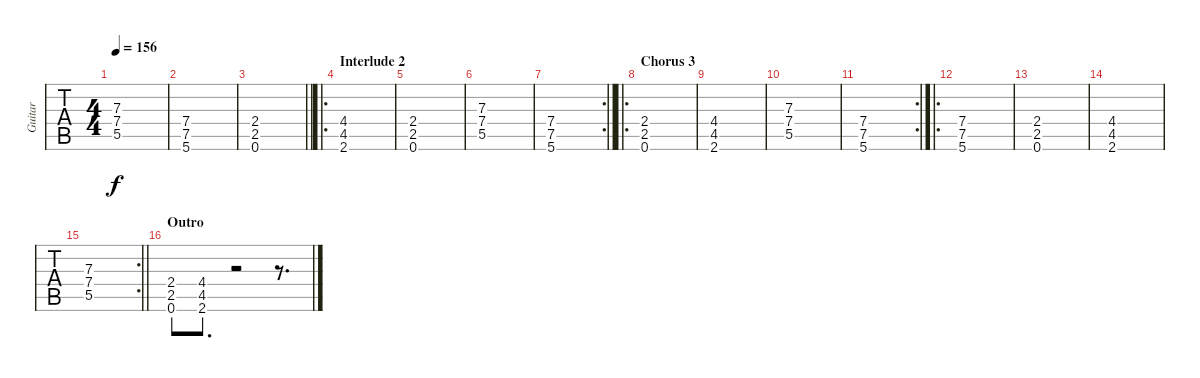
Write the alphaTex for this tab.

\track ("Guitar" "Guitar") {instrument distortionguitar}
\staff {tabs}
\tuning (Eb4 Bb3 Gb3 Db3 Ab2 Eb2) {hide}
\ts (4 4)
\tempo 156
\clef g2
\ks c
(7.3 7.4 5.5).1{dy f} |
(7.4 7.5 5.6).1 |
\barLineRight lightlight
(2.4 2.5 0.6).1 |
\ro
\section ("" "Interlude 2")
(4.4 4.5 2.6).1 |
(2.4 2.5 0.6).1 |
(7.3 7.4 5.5).1 |
\rc 2
\barLineRight lightlight
(7.4 7.5 5.6).1 |
\ro
\section ("" "Chorus 3")
(2.4 2.5 0.6).1 |
(4.4 4.5 2.6).1 |
(7.3 7.4 5.5).1 |
\rc 2
(7.4 7.5 5.6).1 |
\ro
(7.4 7.5 5.6).1 |
(2.4 2.5 0.6).1 |
(4.4 4.5 2.6).1 |
\rc 2
\barLineRight lightlight
(7.3 7.4 5.5).1 |
\section ("" "Outro")
(2.4 2.5 0.6).8 (4.4 4.5 2.6).8{d} r.2 r.8{d}
